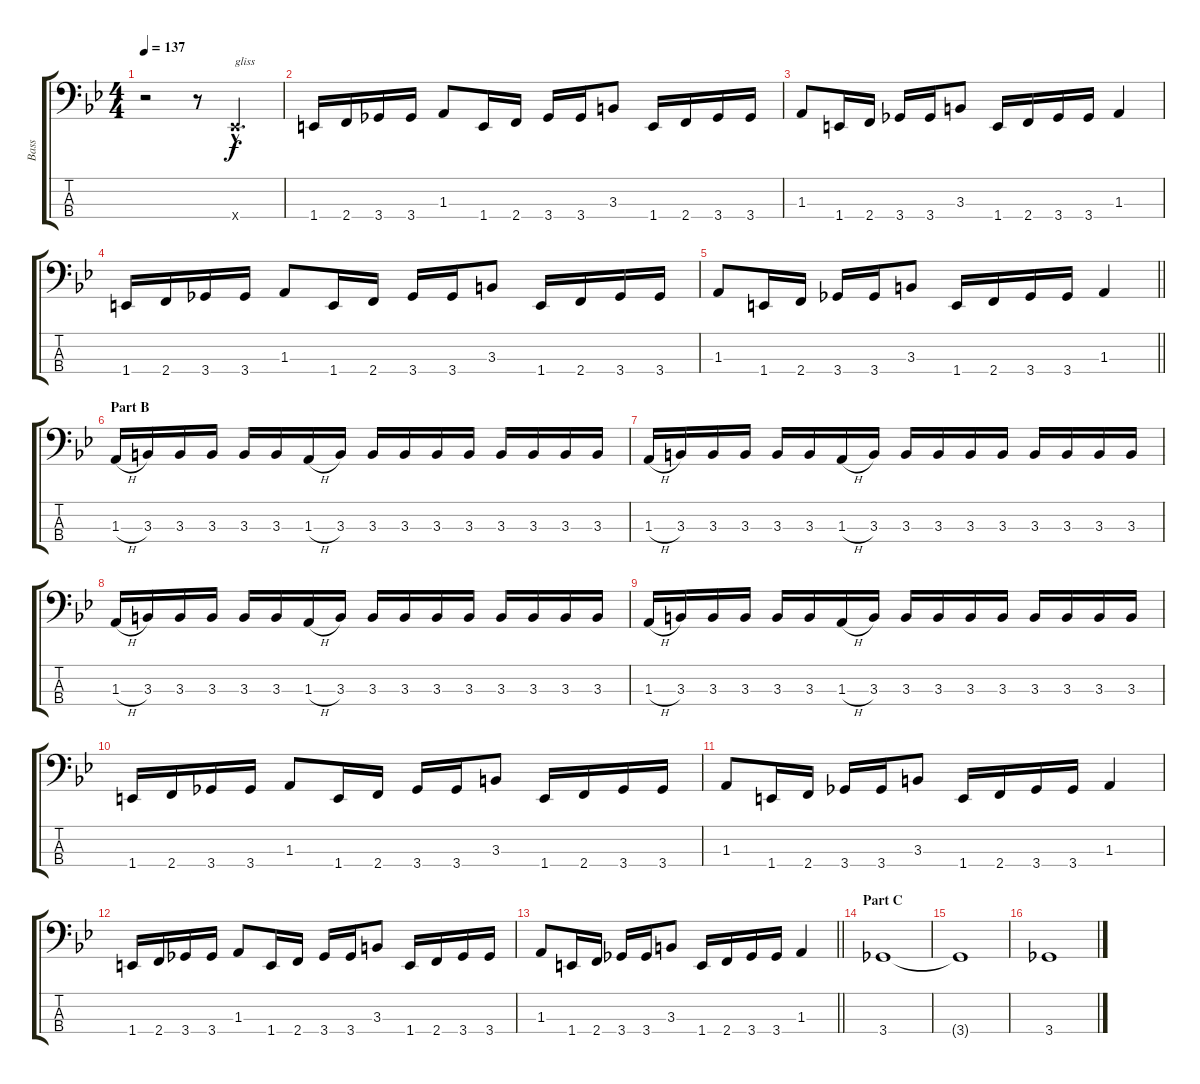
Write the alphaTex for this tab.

\track ("Bass" "Bass") {instrument electricbasspick}
\staff {score tabs}
\tuning (Gb2 Db2 Ab1 Eb1) {hide}
\ts (4 4)
\tempo 137
\clef f4
\ks bb
r.2{dy f} r.8 0.4{hac x}.4{d txt "gliss"} |
1.4.16 2.4.16 3.4.16 3.4.16 1.3.8 1.4.16 2.4.16 3.4.16 3.4.16 3.3.8 1.4.16 2.4.16 3.4.16 3.4.16 |
1.3.8 1.4.16 2.4.16 3.4.16 3.4.16 3.3.8 1.4.16 2.4.16 3.4.16 3.4.16 1.3.4 |
1.4.16 2.4.16 3.4.16 3.4.16 1.3.8 1.4.16 2.4.16 3.4.16 3.4.16 3.3.8 1.4.16 2.4.16 3.4.16 3.4.16 |
\barLineRight lightlight
1.3.8 1.4.16 2.4.16 3.4.16 3.4.16 3.3.8 1.4.16 2.4.16 3.4.16 3.4.16 1.3.4 |
\section ("" "Part B")
1.3{h}.16 3.3.16 3.3.16 3.3.16 3.3.16 3.3.16 1.3{h}.16 3.3.16 3.3.16 3.3.16 3.3.16 3.3.16 3.3.16 3.3.16 3.3.16 3.3.16 |
1.3{h}.16 3.3.16 3.3.16 3.3.16 3.3.16 3.3.16 1.3{h}.16 3.3.16 3.3.16 3.3.16 3.3.16 3.3.16 3.3.16 3.3.16 3.3.16 3.3.16 |
1.3{h}.16 3.3.16 3.3.16 3.3.16 3.3.16 3.3.16 1.3{h}.16 3.3.16 3.3.16 3.3.16 3.3.16 3.3.16 3.3.16 3.3.16 3.3.16 3.3.16 |
1.3{h}.16 3.3.16 3.3.16 3.3.16 3.3.16 3.3.16 1.3{h}.16 3.3.16 3.3.16 3.3.16 3.3.16 3.3.16 3.3.16 3.3.16 3.3.16 3.3.16 |
1.4.16 2.4.16 3.4.16 3.4.16 1.3.8 1.4.16 2.4.16 3.4.16 3.4.16 3.3.8 1.4.16 2.4.16 3.4.16 3.4.16 |
1.3.8 1.4.16 2.4.16 3.4.16 3.4.16 3.3.8 1.4.16 2.4.16 3.4.16 3.4.16 1.3.4 |
1.4.16 2.4.16 3.4.16 3.4.16 1.3.8 1.4.16 2.4.16 3.4.16 3.4.16 3.3.8 1.4.16 2.4.16 3.4.16 3.4.16 |
\barLineRight lightlight
1.3.8 1.4.16 2.4.16 3.4.16 3.4.16 3.3.8 1.4.16 2.4.16 3.4.16 3.4.16 1.3.4 |
\section ("" "Part C")
3.4.1 |
3.4{t}.1 |
3.4.1
